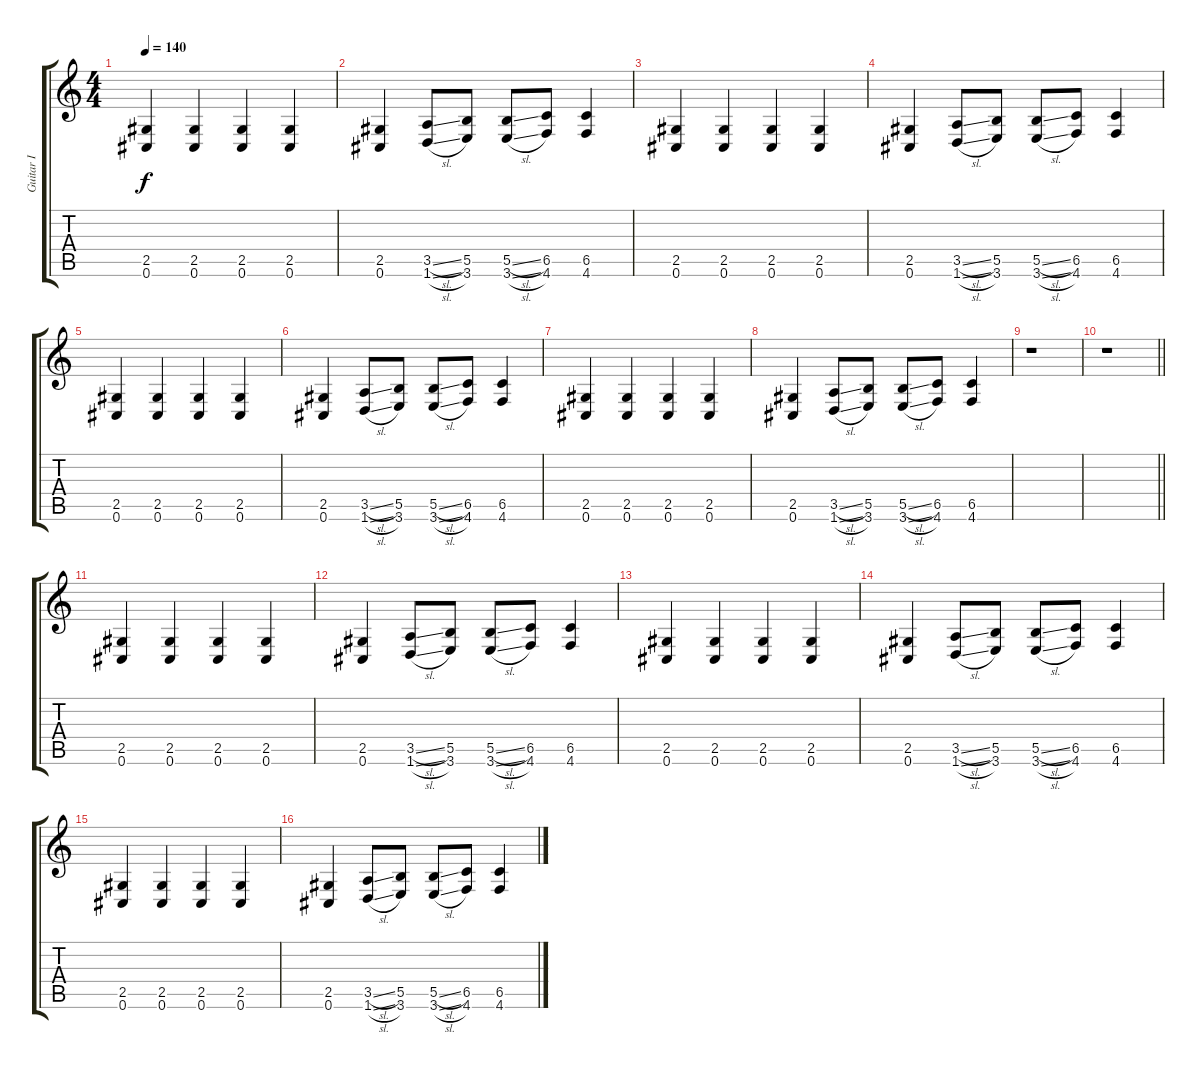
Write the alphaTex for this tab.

\track ("Guitar I" "Guitar I") {instrument distortionguitar}
\staff {score tabs}
\tuning (Db4 Ab3 E3 B2 Gb2 Db2) {hide}
\ts (4 4)
\tempo 140
\clef g2
\ks c
(2.5 0.6).4{dy f instrument distortionguitar} (2.5 0.6).4 (2.5 0.6).4 (2.5 0.6).4 |
(2.5 0.6).4 (3.5{sl} 1.6{sl}).8 (5.5 3.6).8 (5.5{sl} 3.6{sl}).8 (6.5 4.6).8 (6.5 4.6).4 |
(2.5 0.6).4 (2.5 0.6).4 (2.5 0.6).4 (2.5 0.6).4 |
(2.5 0.6).4 (3.5{sl} 1.6{sl}).8 (5.5 3.6).8 (5.5{sl} 3.6{sl}).8 (6.5 4.6).8 (6.5 4.6).4 |
(2.5 0.6).4 (2.5 0.6).4 (2.5 0.6).4 (2.5 0.6).4 |
(2.5 0.6).4 (3.5{sl} 1.6{sl}).8 (5.5 3.6).8 (5.5{sl} 3.6{sl}).8 (6.5 4.6).8 (6.5 4.6).4 |
(2.5 0.6).4 (2.5 0.6).4 (2.5 0.6).4 (2.5 0.6).4 |
(2.5 0.6).4 (3.5{sl} 1.6{sl}).8 (5.5 3.6).8 (5.5{sl} 3.6{sl}).8 (6.5 4.6).8 (6.5 4.6).4 |
r.1 |
\barLineRight lightlight
r.1 |
(2.5 0.6).4 (2.5 0.6).4 (2.5 0.6).4 (2.5 0.6).4 |
(2.5 0.6).4 (3.5{sl} 1.6{sl}).8 (5.5 3.6).8 (5.5{sl} 3.6{sl}).8 (6.5 4.6).8 (6.5 4.6).4 |
(2.5 0.6).4 (2.5 0.6).4 (2.5 0.6).4 (2.5 0.6).4 |
(2.5 0.6).4 (3.5{sl} 1.6{sl}).8 (5.5 3.6).8 (5.5{sl} 3.6{sl}).8 (6.5 4.6).8 (6.5 4.6).4 |
(2.5 0.6).4 (2.5 0.6).4 (2.5 0.6).4 (2.5 0.6).4 |
(2.5 0.6).4 (3.5{sl} 1.6{sl}).8 (5.5 3.6).8 (5.5{sl} 3.6{sl}).8 (6.5 4.6).8 (6.5 4.6).4
